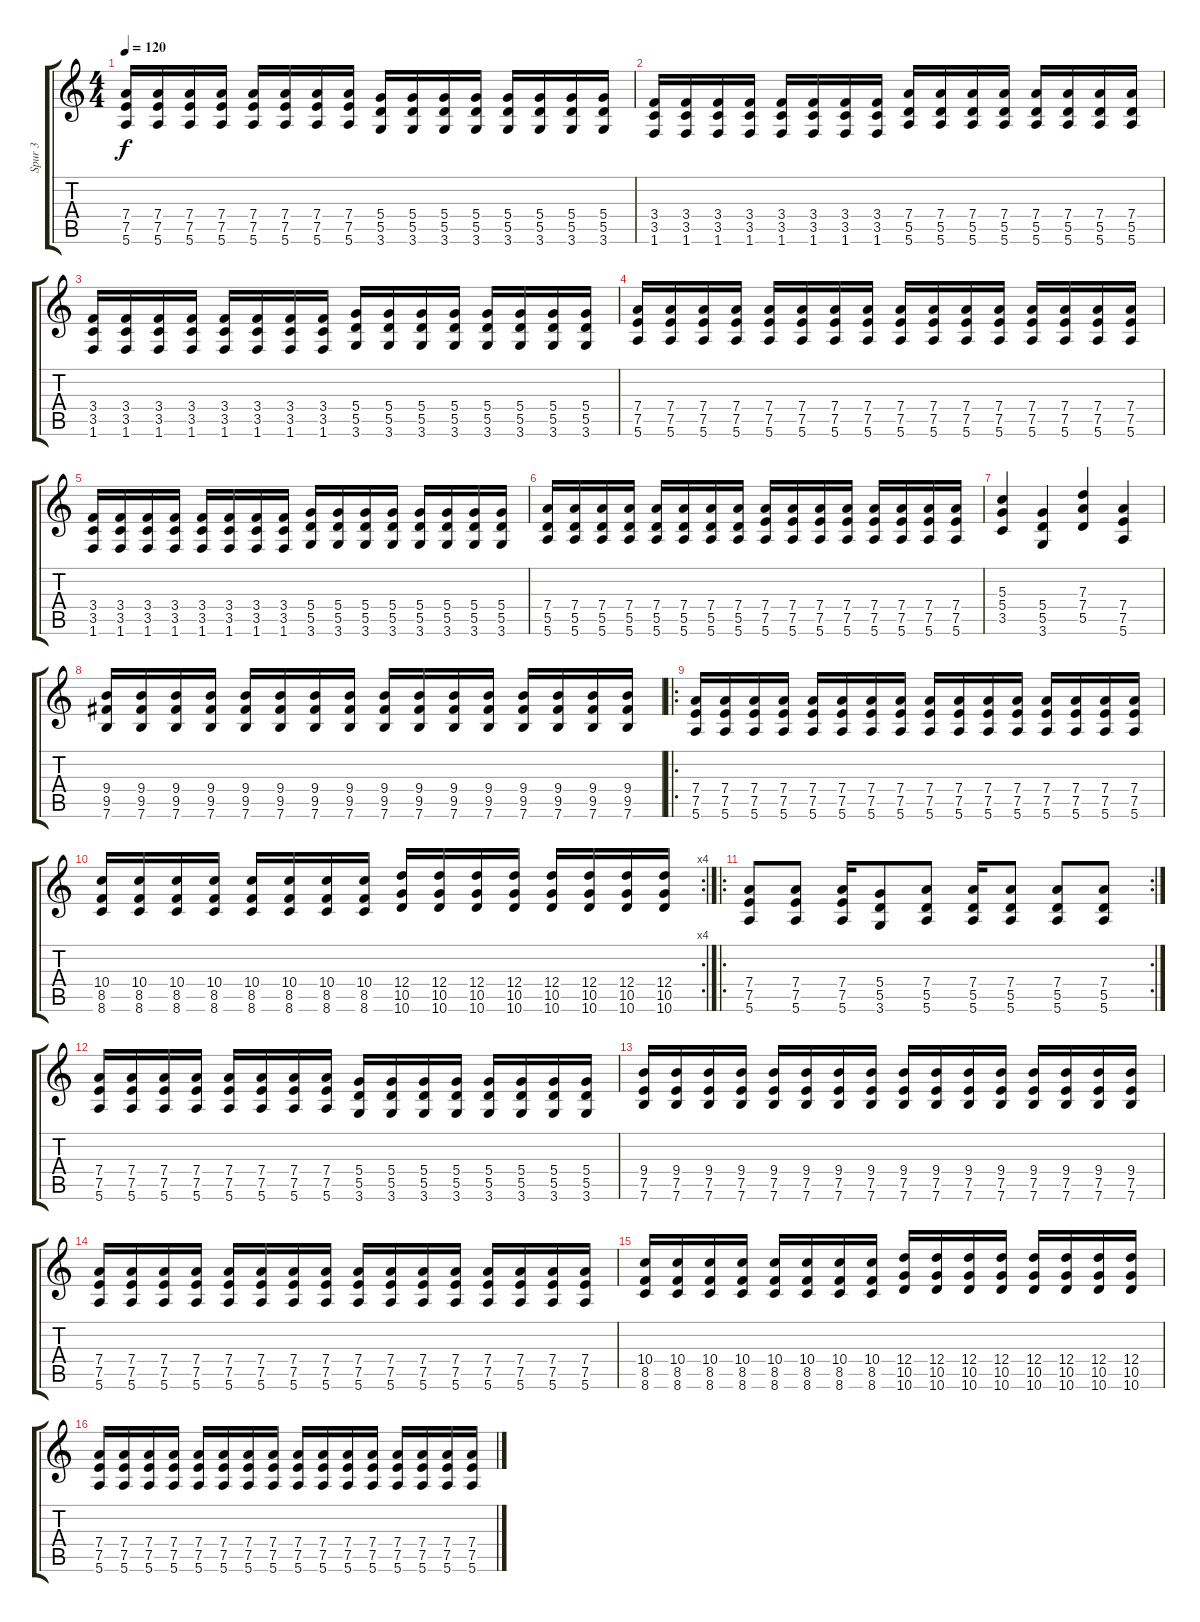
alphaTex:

\track ("Spur 3" "Spur 3") {instrument overdrivenguitar}
\staff {score tabs}
\tuning (E4 B3 G3 D3 A2 E2) {hide}
\ts (4 4)
\tempo 120
\clef g2
\ks c
(7.4 7.5 5.6).16{dy f} (7.4 7.5 5.6).16 (7.4 7.5 5.6).16 (7.4 7.5 5.6).16 (7.4 7.5 5.6).16 (7.4 7.5 5.6).16 (7.4 7.5 5.6).16 (7.4 7.5 5.6).16 (5.4 5.5 3.6).16 (5.4 5.5 3.6).16 (5.4 5.5 3.6).16 (5.4 5.5 3.6).16 (5.4 5.5 3.6).16 (5.4 5.5 3.6).16 (5.4 5.5 3.6).16 (5.4 5.5 3.6).16 |
(3.4 3.5 1.6).16 (3.4 3.5 1.6).16 (3.4 3.5 1.6).16 (3.4 3.5 1.6).16 (3.4 3.5 1.6).16 (3.4 3.5 1.6).16 (3.4 3.5 1.6).16 (3.4 3.5 1.6).16 (7.4 5.5 5.6).16 (7.4 5.5 5.6).16 (7.4 5.5 5.6).16 (7.4 5.5 5.6).16 (7.4 5.5 5.6).16 (7.4 5.5 5.6).16 (7.4 5.5 5.6).16 (7.4 5.5 5.6).16 |
(3.4 3.5 1.6).16 (3.4 3.5 1.6).16 (3.4 3.5 1.6).16 (3.4 3.5 1.6).16 (3.4 3.5 1.6).16 (3.4 3.5 1.6).16 (3.4 3.5 1.6).16 (3.4 3.5 1.6).16 (5.4 5.5 3.6).16 (5.4 5.5 3.6).16 (5.4 5.5 3.6).16 (5.4 5.5 3.6).16 (5.4 5.5 3.6).16 (5.4 5.5 3.6).16 (5.4 5.5 3.6).16 (5.4 5.5 3.6).16 |
(7.4 7.5 5.6).16 (7.4 7.5 5.6).16 (7.4 7.5 5.6).16 (7.4 7.5 5.6).16 (7.4 7.5 5.6).16 (7.4 7.5 5.6).16 (7.4 7.5 5.6).16 (7.4 7.5 5.6).16 (7.4 7.5 5.6).16 (7.4 7.5 5.6).16 (7.4 7.5 5.6).16 (7.4 7.5 5.6).16 (7.4 7.5 5.6).16 (7.4 7.5 5.6).16 (7.4 7.5 5.6).16 (7.4 7.5 5.6).16 |
(3.4 3.5 1.6).16 (3.4 3.5 1.6).16 (3.4 3.5 1.6).16 (3.4 3.5 1.6).16 (3.4 3.5 1.6).16 (3.4 3.5 1.6).16 (3.4 3.5 1.6).16 (3.4 3.5 1.6).16 (5.4 5.5 3.6).16 (5.4 5.5 3.6).16 (5.4 5.5 3.6).16 (5.4 5.5 3.6).16 (5.4 5.5 3.6).16 (5.4 5.5 3.6).16 (5.4 5.5 3.6).16 (5.4 5.5 3.6).16 |
(7.4 5.5 5.6).16 (7.4 5.5 5.6).16 (7.4 5.5 5.6).16 (7.4 5.5 5.6).16 (7.4 5.5 5.6).16 (7.4 5.5 5.6).16 (7.4 5.5 5.6).16 (7.4 5.5 5.6).16 (7.4 7.5 5.6).16 (7.4 7.5 5.6).16 (7.4 7.5 5.6).16 (7.4 7.5 5.6).16 (7.4 7.5 5.6).16 (7.4 7.5 5.6).16 (7.4 7.5 5.6).16 (7.4 7.5 5.6).16 |
(5.3 5.4 3.5).4 (5.4 5.5 3.6).4 (7.3 7.4 5.5).4 (7.4 7.5 5.6).4 |
(9.4 9.5 7.6).16 (9.4 9.5 7.6).16 (9.4 9.5 7.6).16 (9.4 9.5 7.6).16 (9.4 9.5 7.6).16 (9.4 9.5 7.6).16 (9.4 9.5 7.6).16 (9.4 9.5 7.6).16 (9.4 9.5 7.6).16 (9.4 9.5 7.6).16 (9.4 9.5 7.6).16 (9.4 9.5 7.6).16 (9.4 9.5 7.6).16 (9.4 9.5 7.6).16 (9.4 9.5 7.6).16 (9.4 9.5 7.6).16 |
\ro
(7.4 7.5 5.6).16 (7.4 7.5 5.6).16 (7.4 7.5 5.6).16 (7.4 7.5 5.6).16 (7.4 7.5 5.6).16 (7.4 7.5 5.6).16 (7.4 7.5 5.6).16 (7.4 7.5 5.6).16 (7.4 7.5 5.6).16 (7.4 7.5 5.6).16 (7.4 7.5 5.6).16 (7.4 7.5 5.6).16 (7.4 7.5 5.6).16 (7.4 7.5 5.6).16 (7.4 7.5 5.6).16 (7.4 7.5 5.6).16 |
\rc 4
(10.4 8.5 8.6).16 (10.4 8.5 8.6).16 (10.4 8.5 8.6).16 (10.4 8.5 8.6).16 (10.4 8.5 8.6).16 (10.4 8.5 8.6).16 (10.4 8.5 8.6).16 (10.4 8.5 8.6).16 (12.4 10.5 10.6).16 (12.4 10.5 10.6).16 (12.4 10.5 10.6).16 (12.4 10.5 10.6).16 (12.4 10.5 10.6).16 (12.4 10.5 10.6).16 (12.4 10.5 10.6).16 (12.4 10.5 10.6).16 |
\ro
\rc 2
(7.4 7.5 5.6).8 (7.4 7.5 5.6).8 (7.4 7.5 5.6).16 (5.4 5.5 3.6).8 (7.4 5.5 5.6).8 (7.4 5.5 5.6).16 (7.4 5.5 5.6).8 (7.4 5.5 5.6).8 (7.4 5.5 5.6).8 |
(7.4 7.5 5.6).16 (7.4 7.5 5.6).16 (7.4 7.5 5.6).16 (7.4 7.5 5.6).16 (7.4 7.5 5.6).16 (7.4 7.5 5.6).16 (7.4 7.5 5.6).16 (7.4 7.5 5.6).16 (5.4 5.5 3.6).16 (5.4 5.5 3.6).16 (5.4 5.5 3.6).16 (5.4 5.5 3.6).16 (5.4 5.5 3.6).16 (5.4 5.5 3.6).16 (5.4 5.5 3.6).16 (5.4 5.5 3.6).16 |
(9.4 7.5 7.6).16 (9.4 7.5 7.6).16 (9.4 7.5 7.6).16 (9.4 7.5 7.6).16 (9.4 7.5 7.6).16 (9.4 7.5 7.6).16 (9.4 7.5 7.6).16 (9.4 7.5 7.6).16 (9.4 7.5 7.6).16 (9.4 7.5 7.6).16 (9.4 7.5 7.6).16 (9.4 7.5 7.6).16 (9.4 7.5 7.6).16 (9.4 7.5 7.6).16 (9.4 7.5 7.6).16 (9.4 7.5 7.6).16 |
(7.4 7.5 5.6).16 (7.4 7.5 5.6).16 (7.4 7.5 5.6).16 (7.4 7.5 5.6).16 (7.4 7.5 5.6).16 (7.4 7.5 5.6).16 (7.4 7.5 5.6).16 (7.4 7.5 5.6).16 (7.4 7.5 5.6).16 (7.4 7.5 5.6).16 (7.4 7.5 5.6).16 (7.4 7.5 5.6).16 (7.4 7.5 5.6).16 (7.4 7.5 5.6).16 (7.4 7.5 5.6).16 (7.4 7.5 5.6).16 |
(10.4 8.5 8.6).16 (10.4 8.5 8.6).16 (10.4 8.5 8.6).16 (10.4 8.5 8.6).16 (10.4 8.5 8.6).16 (10.4 8.5 8.6).16 (10.4 8.5 8.6).16 (10.4 8.5 8.6).16 (12.4 10.5 10.6).16 (12.4 10.5 10.6).16 (12.4 10.5 10.6).16 (12.4 10.5 10.6).16 (12.4 10.5 10.6).16 (12.4 10.5 10.6).16 (12.4 10.5 10.6).16 (12.4 10.5 10.6).16 |
(7.4 7.5 5.6).16 (7.4 7.5 5.6).16 (7.4 7.5 5.6).16 (7.4 7.5 5.6).16 (7.4 7.5 5.6).16 (7.4 7.5 5.6).16 (7.4 7.5 5.6).16 (7.4 7.5 5.6).16 (7.4 7.5 5.6).16 (7.4 7.5 5.6).16 (7.4 7.5 5.6).16 (7.4 7.5 5.6).16 (7.4 7.5 5.6).16 (7.4 7.5 5.6).16 (7.4 7.5 5.6).16 (7.4 7.5 5.6).16
